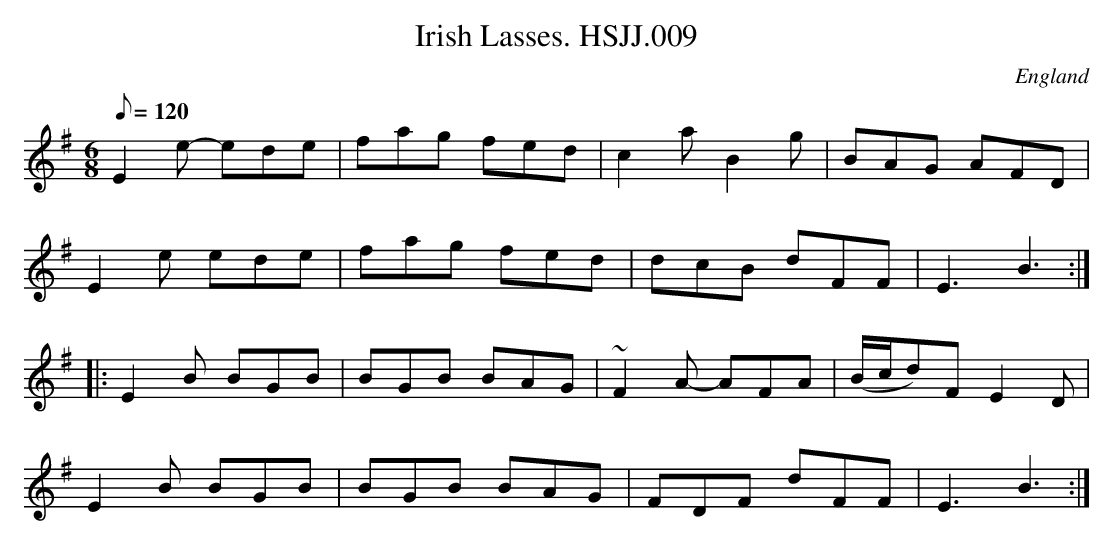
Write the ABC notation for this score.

X:1
T:Irish Lasses. HSJJ.009
L:1/8
M:6/8
O:England
Q:120
K:G
E2e- ede|fag fed|c2aB2g|BAG AFD|!
E2e ede|fag fed|dcB dFF|E3B3:|!
|:E2B BGB|BGB BAG|~F2A- AFA|(B/c/d)FE2D|!
E2B BGB|BGB BAG|FDF dFF|E3B3:|
